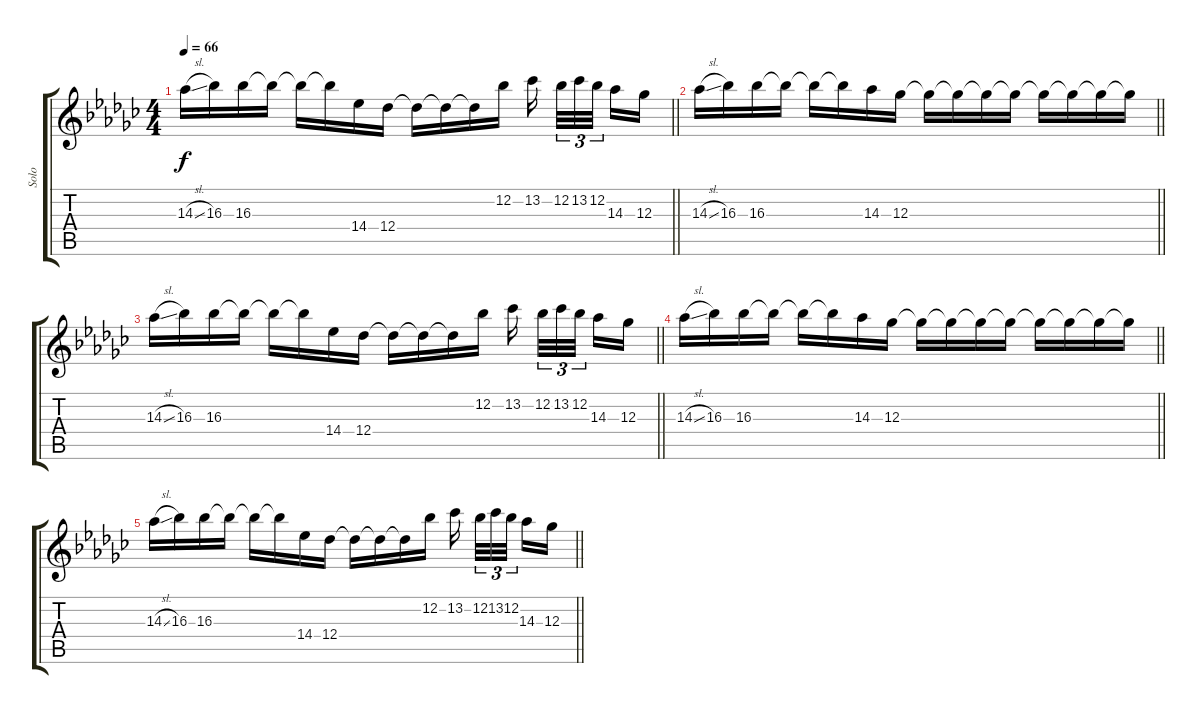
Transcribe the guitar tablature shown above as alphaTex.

\track ("Solo" "Solo") {instrument overdrivenguitar}
\staff {score tabs}
\tuning (Eb4 Bb3 Gb3 Db3 Ab2 Db2) {hide}
\ts (4 4)
\tempo 66
\clef g2
\barLineRight lightlight
\ks gb
14.3{sl}.16{dy f} 16.3.16 16.3.16 16.3{t}.16 16.3{t}.16 16.3{t}.16 14.4.16 12.4.16 12.4{t}.16 12.4{t}.16 12.4{t}.16 12.2.16 13.2.16{beam splitsecondary} 12.2.32{tu (3 2)} 13.2.32{tu (3 2)} 12.2.32{tu (3 2) beam splitsecondary} 14.3.16 12.3.16 |
\barLineRight lightlight
14.3{sl}.16 16.3.16 16.3.16 16.3{t}.16 16.3{t}.16 16.3{t}.16 14.3.16 12.3.16 12.3{t}.16 12.3{t}.16 12.3{t}.16 12.3{t}.16 12.3{t}.16 12.3{t}.16 12.3{t}.16 12.3{t}.16 |
\barLineRight lightlight
14.3{sl}.16 16.3.16 16.3.16 16.3{t}.16 16.3{t}.16 16.3{t}.16 14.4.16 12.4.16 12.4{t}.16 12.4{t}.16 12.4{t}.16 12.2.16 13.2.16{beam splitsecondary} 12.2.32{tu (3 2)} 13.2.32{tu (3 2)} 12.2.32{tu (3 2) beam splitsecondary} 14.3.16 12.3.16 |
\barLineRight lightlight
14.3{sl}.16 16.3.16 16.3.16 16.3{t}.16 16.3{t}.16 16.3{t}.16 14.3.16 12.3.16 12.3{t}.16 12.3{t}.16 12.3{t}.16 12.3{t}.16 12.3{t}.16 12.3{t}.16 12.3{t}.16 12.3{t}.16 |
\barLineRight lightlight
14.3{sl}.16 16.3.16 16.3.16 16.3{t}.16 16.3{t}.16 16.3{t}.16 14.4.16 12.4.16 12.4{t}.16 12.4{t}.16 12.4{t}.16 12.2.16 13.2.16{beam splitsecondary} 12.2.32{tu (3 2)} 13.2.32{tu (3 2)} 12.2.32{tu (3 2) beam splitsecondary} 14.3.16 12.3.16
